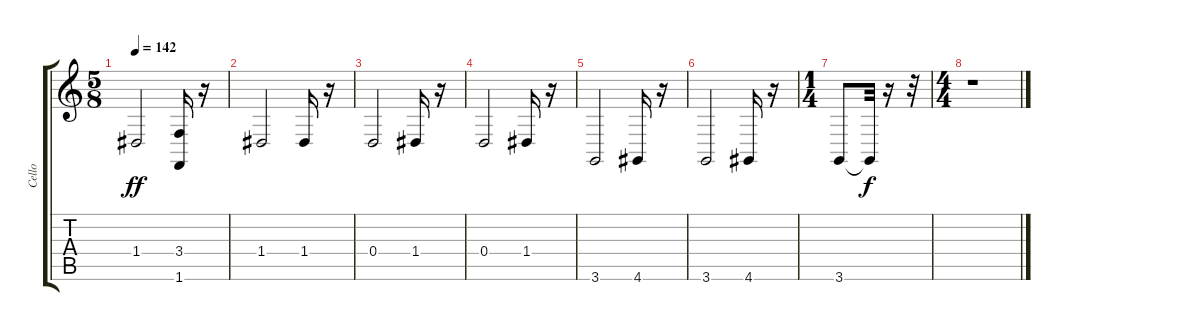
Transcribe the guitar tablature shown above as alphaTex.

\track ("Cello                               " "Cello     ") {instrument stringensemble1}
\staff {score tabs}
\tuning (E4 B3 G3 D3 A2 E2) {hide}
\ts (5 8)
\tempo 142
\clef g2
\ks c
1.4.2{dy ff} (3.4 1.6).16 r.16 |
1.4.2 1.4.16 r.16 |
0.4.2 1.4.16 r.16 |
0.4.2 1.4.16 r.16 |
3.6.2 4.6.16 r.16 |
3.6.2 4.6.16 r.16 |
\ts (1 4)
3.6.8 3.6{t}.32{dy f} r.16 r.32 |
\ts (4 4)
r.1
